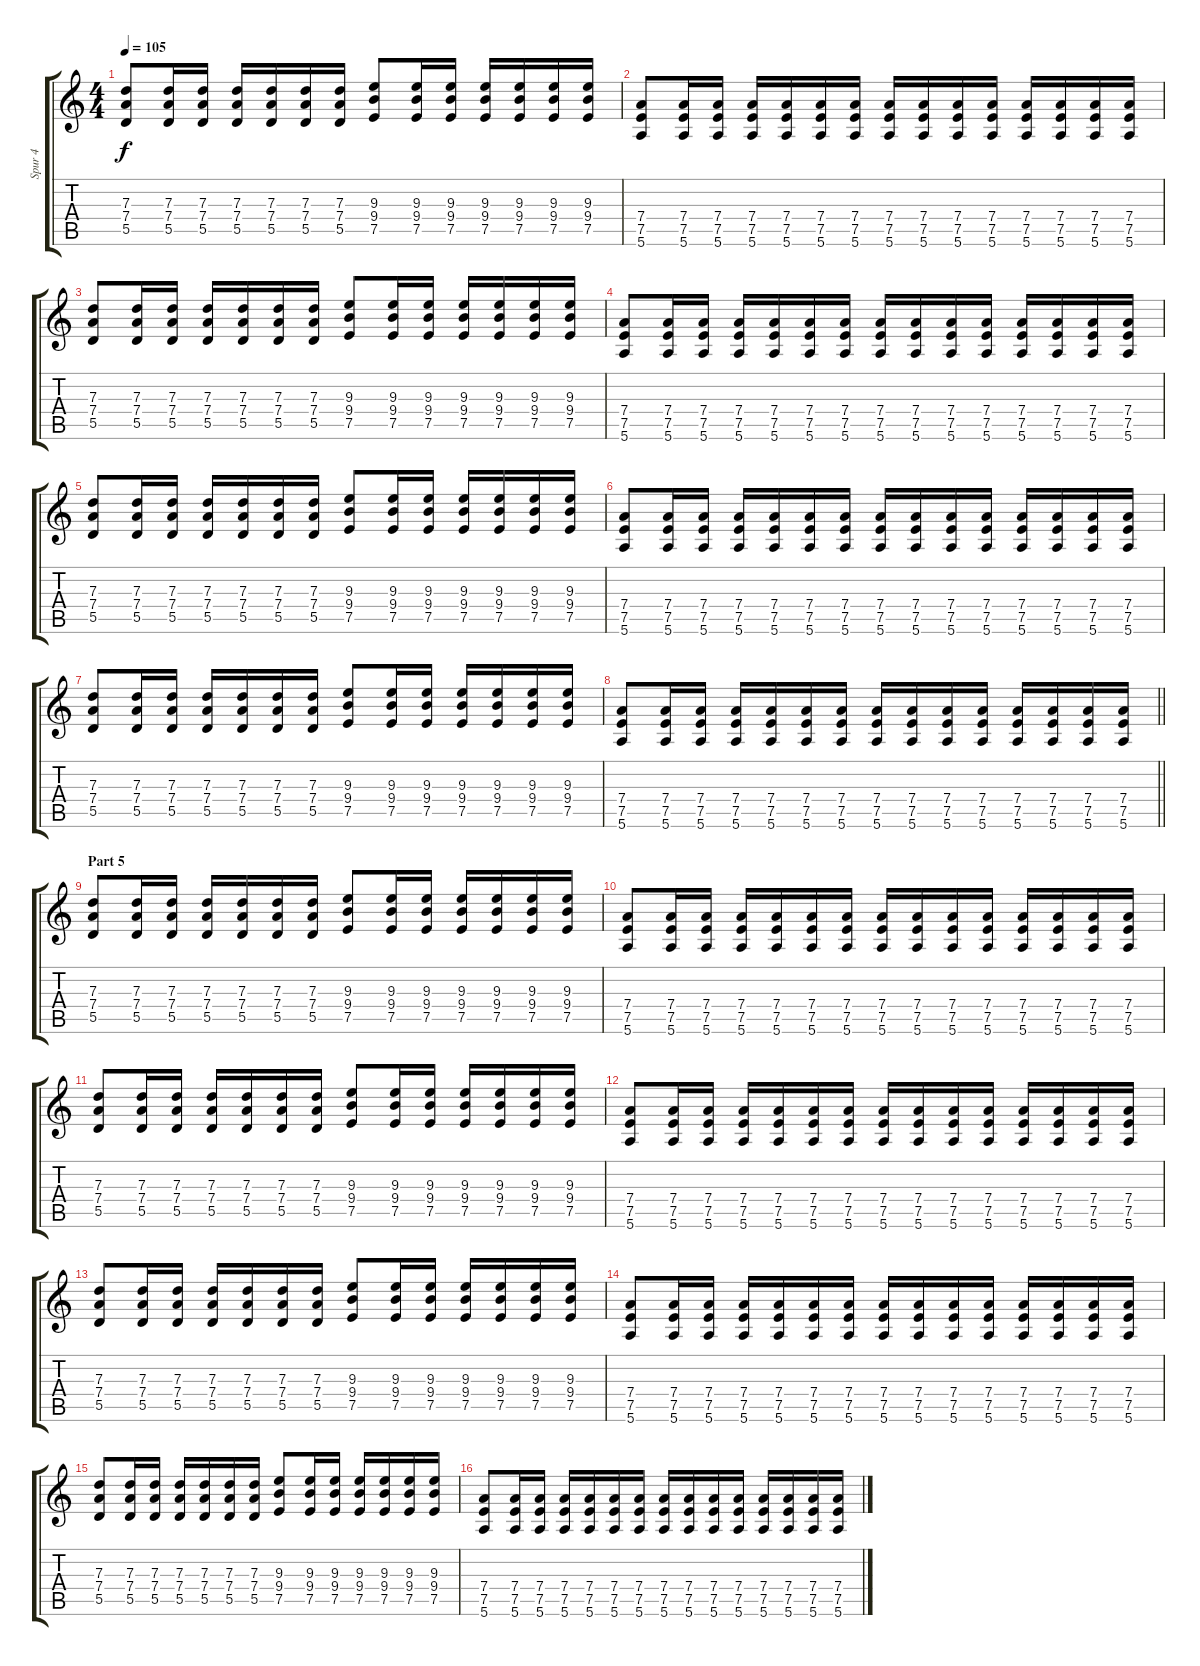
\track ("Spur 4" "Spur 4") {instrument distortionguitar}
\staff {score tabs}
\tuning (E4 B3 G3 D3 A2 E2) {hide}
\ts (4 4)
\tempo 105
\clef g2
\ks c
(7.3 7.4 5.5).8{dy f} (7.3 7.4 5.5).16 (7.3 7.4 5.5).16 (7.3 7.4 5.5).16 (7.3 7.4 5.5).16 (7.3 7.4 5.5).16 (7.3 7.4 5.5).16 (9.3 9.4 7.5).8 (9.3 9.4 7.5).16 (9.3 9.4 7.5).16 (9.3 9.4 7.5).16 (9.3 9.4 7.5).16 (9.3 9.4 7.5).16 (9.3 9.4 7.5).16 |
(7.4 7.5 5.6).8 (7.4 7.5 5.6).16 (7.4 7.5 5.6).16 (7.4 7.5 5.6).16 (7.4 7.5 5.6).16 (7.4 7.5 5.6).16 (7.4 7.5 5.6).16 (7.4 7.5 5.6).16 (7.4 7.5 5.6).16 (7.4 7.5 5.6).16 (7.4 7.5 5.6).16 (7.4 7.5 5.6).16 (7.4 7.5 5.6).16 (7.4 7.5 5.6).16 (7.4 7.5 5.6).16 |
(7.3 7.4 5.5).8 (7.3 7.4 5.5).16 (7.3 7.4 5.5).16 (7.3 7.4 5.5).16 (7.3 7.4 5.5).16 (7.3 7.4 5.5).16 (7.3 7.4 5.5).16 (9.3 9.4 7.5).8 (9.3 9.4 7.5).16 (9.3 9.4 7.5).16 (9.3 9.4 7.5).16 (9.3 9.4 7.5).16 (9.3 9.4 7.5).16 (9.3 9.4 7.5).16 |
(7.4 7.5 5.6).8 (7.4 7.5 5.6).16 (7.4 7.5 5.6).16 (7.4 7.5 5.6).16 (7.4 7.5 5.6).16 (7.4 7.5 5.6).16 (7.4 7.5 5.6).16 (7.4 7.5 5.6).16 (7.4 7.5 5.6).16 (7.4 7.5 5.6).16 (7.4 7.5 5.6).16 (7.4 7.5 5.6).16 (7.4 7.5 5.6).16 (7.4 7.5 5.6).16 (7.4 7.5 5.6).16 |
(7.3 7.4 5.5).8 (7.3 7.4 5.5).16 (7.3 7.4 5.5).16 (7.3 7.4 5.5).16 (7.3 7.4 5.5).16 (7.3 7.4 5.5).16 (7.3 7.4 5.5).16 (9.3 9.4 7.5).8 (9.3 9.4 7.5).16 (9.3 9.4 7.5).16 (9.3 9.4 7.5).16 (9.3 9.4 7.5).16 (9.3 9.4 7.5).16 (9.3 9.4 7.5).16 |
(7.4 7.5 5.6).8 (7.4 7.5 5.6).16 (7.4 7.5 5.6).16 (7.4 7.5 5.6).16 (7.4 7.5 5.6).16 (7.4 7.5 5.6).16 (7.4 7.5 5.6).16 (7.4 7.5 5.6).16 (7.4 7.5 5.6).16 (7.4 7.5 5.6).16 (7.4 7.5 5.6).16 (7.4 7.5 5.6).16 (7.4 7.5 5.6).16 (7.4 7.5 5.6).16 (7.4 7.5 5.6).16 |
(7.3 7.4 5.5).8 (7.3 7.4 5.5).16 (7.3 7.4 5.5).16 (7.3 7.4 5.5).16 (7.3 7.4 5.5).16 (7.3 7.4 5.5).16 (7.3 7.4 5.5).16 (9.3 9.4 7.5).8 (9.3 9.4 7.5).16 (9.3 9.4 7.5).16 (9.3 9.4 7.5).16 (9.3 9.4 7.5).16 (9.3 9.4 7.5).16 (9.3 9.4 7.5).16 |
\barLineRight lightlight
(7.4 7.5 5.6).8 (7.4 7.5 5.6).16 (7.4 7.5 5.6).16 (7.4 7.5 5.6).16 (7.4 7.5 5.6).16 (7.4 7.5 5.6).16 (7.4 7.5 5.6).16 (7.4 7.5 5.6).16 (7.4 7.5 5.6).16 (7.4 7.5 5.6).16 (7.4 7.5 5.6).16 (7.4 7.5 5.6).16 (7.4 7.5 5.6).16 (7.4 7.5 5.6).16 (7.4 7.5 5.6).16 |
\section ("" "Part 5")
(7.3 7.4 5.5).8 (7.3 7.4 5.5).16 (7.3 7.4 5.5).16 (7.3 7.4 5.5).16 (7.3 7.4 5.5).16 (7.3 7.4 5.5).16 (7.3 7.4 5.5).16 (9.3 9.4 7.5).8 (9.3 9.4 7.5).16 (9.3 9.4 7.5).16 (9.3 9.4 7.5).16 (9.3 9.4 7.5).16 (9.3 9.4 7.5).16 (9.3 9.4 7.5).16 |
(7.4 7.5 5.6).8 (7.4 7.5 5.6).16 (7.4 7.5 5.6).16 (7.4 7.5 5.6).16 (7.4 7.5 5.6).16 (7.4 7.5 5.6).16 (7.4 7.5 5.6).16 (7.4 7.5 5.6).16 (7.4 7.5 5.6).16 (7.4 7.5 5.6).16 (7.4 7.5 5.6).16 (7.4 7.5 5.6).16 (7.4 7.5 5.6).16 (7.4 7.5 5.6).16 (7.4 7.5 5.6).16 |
(7.3 7.4 5.5).8 (7.3 7.4 5.5).16 (7.3 7.4 5.5).16 (7.3 7.4 5.5).16 (7.3 7.4 5.5).16 (7.3 7.4 5.5).16 (7.3 7.4 5.5).16 (9.3 9.4 7.5).8 (9.3 9.4 7.5).16 (9.3 9.4 7.5).16 (9.3 9.4 7.5).16 (9.3 9.4 7.5).16 (9.3 9.4 7.5).16 (9.3 9.4 7.5).16 |
(7.4 7.5 5.6).8 (7.4 7.5 5.6).16 (7.4 7.5 5.6).16 (7.4 7.5 5.6).16 (7.4 7.5 5.6).16 (7.4 7.5 5.6).16 (7.4 7.5 5.6).16 (7.4 7.5 5.6).16 (7.4 7.5 5.6).16 (7.4 7.5 5.6).16 (7.4 7.5 5.6).16 (7.4 7.5 5.6).16 (7.4 7.5 5.6).16 (7.4 7.5 5.6).16 (7.4 7.5 5.6).16 |
(7.3 7.4 5.5).8 (7.3 7.4 5.5).16 (7.3 7.4 5.5).16 (7.3 7.4 5.5).16 (7.3 7.4 5.5).16 (7.3 7.4 5.5).16 (7.3 7.4 5.5).16 (9.3 9.4 7.5).8 (9.3 9.4 7.5).16 (9.3 9.4 7.5).16 (9.3 9.4 7.5).16 (9.3 9.4 7.5).16 (9.3 9.4 7.5).16 (9.3 9.4 7.5).16 |
(7.4 7.5 5.6).8 (7.4 7.5 5.6).16 (7.4 7.5 5.6).16 (7.4 7.5 5.6).16 (7.4 7.5 5.6).16 (7.4 7.5 5.6).16 (7.4 7.5 5.6).16 (7.4 7.5 5.6).16 (7.4 7.5 5.6).16 (7.4 7.5 5.6).16 (7.4 7.5 5.6).16 (7.4 7.5 5.6).16 (7.4 7.5 5.6).16 (7.4 7.5 5.6).16 (7.4 7.5 5.6).16 |
(7.3 7.4 5.5).8 (7.3 7.4 5.5).16 (7.3 7.4 5.5).16 (7.3 7.4 5.5).16 (7.3 7.4 5.5).16 (7.3 7.4 5.5).16 (7.3 7.4 5.5).16 (9.3 9.4 7.5).8 (9.3 9.4 7.5).16 (9.3 9.4 7.5).16 (9.3 9.4 7.5).16 (9.3 9.4 7.5).16 (9.3 9.4 7.5).16 (9.3 9.4 7.5).16 |
(7.4 7.5 5.6).8 (7.4 7.5 5.6).16 (7.4 7.5 5.6).16 (7.4 7.5 5.6).16 (7.4 7.5 5.6).16 (7.4 7.5 5.6).16 (7.4 7.5 5.6).16 (7.4 7.5 5.6).16 (7.4 7.5 5.6).16 (7.4 7.5 5.6).16 (7.4 7.5 5.6).16 (7.4 7.5 5.6).16 (7.4 7.5 5.6).16 (7.4 7.5 5.6).16 (7.4 7.5 5.6).16
